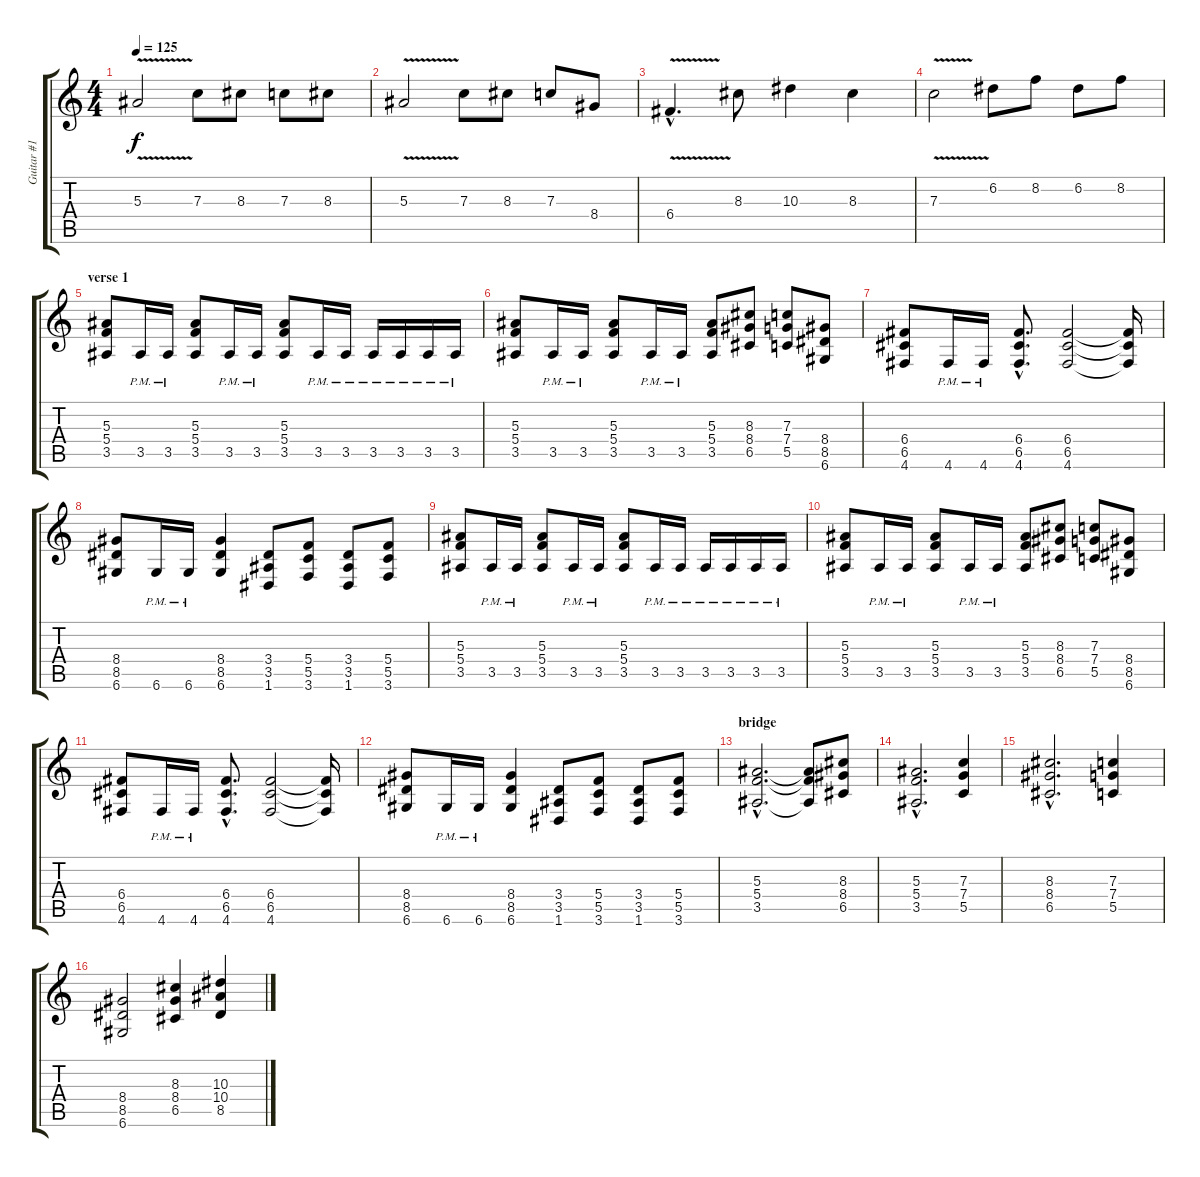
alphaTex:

\track ("Guitar #1" "Guitar #1") {instrument distortionguitar}
\staff {score tabs}
\tuning (D4 A3 F3 C3 G2 D2) {hide}
\ts (4 4)
\tempo 125
\clef g2
\ks c
5.3{v}.2{dy f} 7.3.8 8.3.8 7.3.8 8.3.8 |
5.3{v}.2 7.3.8 8.3.8 7.3.8 8.4.8 |
6.4{v hac}.4{d} 8.3.8 10.3.4 8.3.4 |
7.3{v}.2 6.2.8 8.2.8 6.2.8 8.2.8 |
\section ("" "verse 1")
(5.3 5.4 3.5).8 3.5{pm}.16 3.5{pm}.16 (5.3 5.4 3.5).8 3.5{pm}.16 3.5{pm}.16 (5.3 5.4 3.5).8 3.5{pm}.16 3.5{pm}.16 3.5{pm}.16 3.5{pm}.16 3.5{pm}.16 3.5{pm}.16 |
(5.3 5.4 3.5).8 3.5{pm}.16 3.5{pm}.16 (5.3 5.4 3.5).8 3.5{pm}.16 3.5{pm}.16 (5.3 5.4 3.5).8 (8.3 8.4 6.5).8 (7.3 7.4 5.5).8 (8.4 8.5 6.6).8 |
(6.4 6.5 4.6).8 4.6{pm}.16 4.6{pm}.16 (6.4{hac} 6.5{hac} 4.6{hac}).8{d} (6.4 6.5 4.6).2 (6.4{t} 6.5{t} 4.6{t}).16 |
(8.4 8.5 6.6).8 6.6{pm}.16 6.6{pm}.16 (8.4 8.5 6.6).4 (3.4 3.5 1.6).8 (5.4 5.5 3.6).8 (3.4 3.5 1.6).8 (5.4 5.5 3.6).8 |
(5.3 5.4 3.5).8 3.5{pm}.16 3.5{pm}.16 (5.3 5.4 3.5).8 3.5{pm}.16 3.5{pm}.16 (5.3 5.4 3.5).8 3.5{pm}.16 3.5{pm}.16 3.5{pm}.16 3.5{pm}.16 3.5{pm}.16 3.5{pm}.16 |
(5.3 5.4 3.5).8 3.5{pm}.16 3.5{pm}.16 (5.3 5.4 3.5).8 3.5{pm}.16 3.5{pm}.16 (5.3 5.4 3.5).8 (8.3 8.4 6.5).8 (7.3 7.4 5.5).8 (8.4 8.5 6.6).8 |
(6.4 6.5 4.6).8 4.6{pm}.16 4.6{pm}.16 (6.4{hac} 6.5{hac} 4.6{hac}).8{d} (6.4 6.5 4.6).2 (6.4{t} 6.5{t} 4.6{t}).16 |
(8.4 8.5 6.6).8 6.6{pm}.16 6.6{pm}.16 (8.4 8.5 6.6).4 (3.4 3.5 1.6).8 (5.4 5.5 3.6).8 (3.4 3.5 1.6).8 (5.4 5.5 3.6).8 |
\section ("" "bridge")
(5.3{hac} 5.4{hac} 3.5{hac}).2{d} (5.3{t} 5.4{t} 3.5{t}).8 (8.3 8.4 6.5).8 |
(5.3{hac} 5.4{hac} 3.5{hac}).2{d} (7.3 7.4 5.5).4 |
(8.3{hac} 8.4{hac} 6.5{hac}).2{d} (7.3 7.4 5.5).4 |
(8.4 8.5 6.6).2 (8.3 8.4 6.5).4 (10.3 10.4 8.5).4
